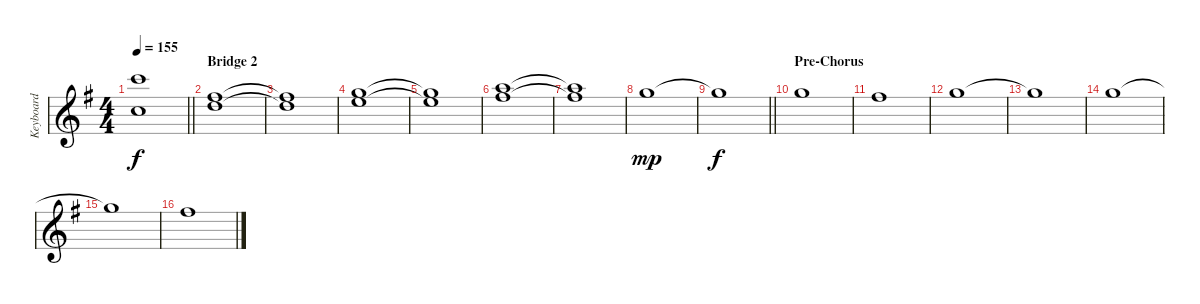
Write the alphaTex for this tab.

\track ("Keyboard" "Keyboard") {instrument stringensemble1}
\staff {score}
\tuning (E4 B3 G3 D3 A2 E2) {hide}
\ts (4 4)
\tempo 155
\clef g2
\barLineRight lightlight
\ks g
(20.1{t} 13.2{t}).1{dy f} |
\section ("" "Bridge 2")
(14.1 15.2).1 |
(14.1{t} 15.2{t}).1 |
(15.1 17.2).1 |
(15.1{t} 17.2{t}).1 |
(17.1 19.2).1 |
(17.1{t} 19.2{t}).1 |
15.1.1{dy mp} |
\barLineRight lightlight
15.1{t}.1{dy f} |
\section ("" "Pre-Chorus")
15.1.1 |
14.1.1 |
15.1.1 |
15.1{t}.1 |
15.1.1 |
15.1{t}.1 |
14.1.1
